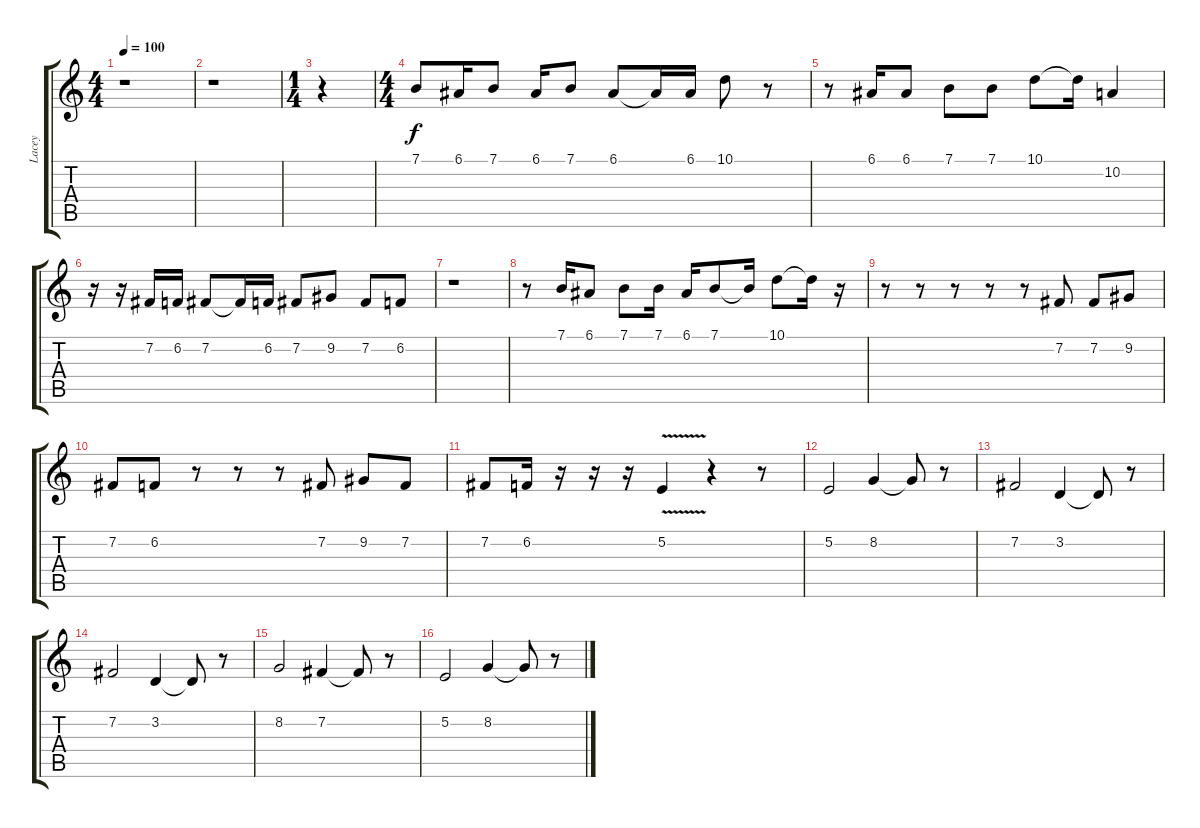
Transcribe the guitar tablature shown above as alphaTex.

\track ("Lacey" "Lacey") {instrument clarinet}
\staff {score tabs}
\tuning (E4 B3 G3 D3 A2 E2) {hide}
\ts (4 4)
\tempo 100
\clef g2
\ks c
r.1{dy f} |
r.1 |
\ts (1 4)
r.4 |
\ts (4 4)
7.1.8 6.1.16 7.1.8 6.1.16 7.1.8 6.1.8 6.1{t}.16 6.1.16 10.1.8 r.8 |
r.8 6.1.16 6.1.8 7.1.8 7.1.8 10.1.8 10.1{t}.16 10.2.4 |
r.16 r.16 7.2.16 6.2.16 7.2.8 7.2{t}.16 6.2.16 7.2.8 9.2.8 7.2.8 6.2.8 |
r.1 |
r.8 7.1.16 6.1.8 7.1.8 7.1.16 6.1.16 7.1.8 7.1{t}.16 10.1.8 10.1{t}.16 r.16 |
r.8 r.8 r.8 r.8 r.8 7.2.8 7.2.8 9.2.8 |
7.2.8 6.2.8 r.8 r.8 r.8 7.2.8 9.2.8 7.2.8 |
7.2.8 6.2.16 r.16 r.16 r.16 5.2{v}.4 r.4 r.8 |
5.2.2 8.2.4 8.2{t}.8 r.8 |
7.2.2 3.2.4 3.2{t}.8 r.8 |
7.2.2 3.2.4 3.2{t}.8 r.8 |
8.2.2 7.2.4 7.2{t}.8 r.8 |
5.2.2 8.2.4 8.2{t}.8 r.8
